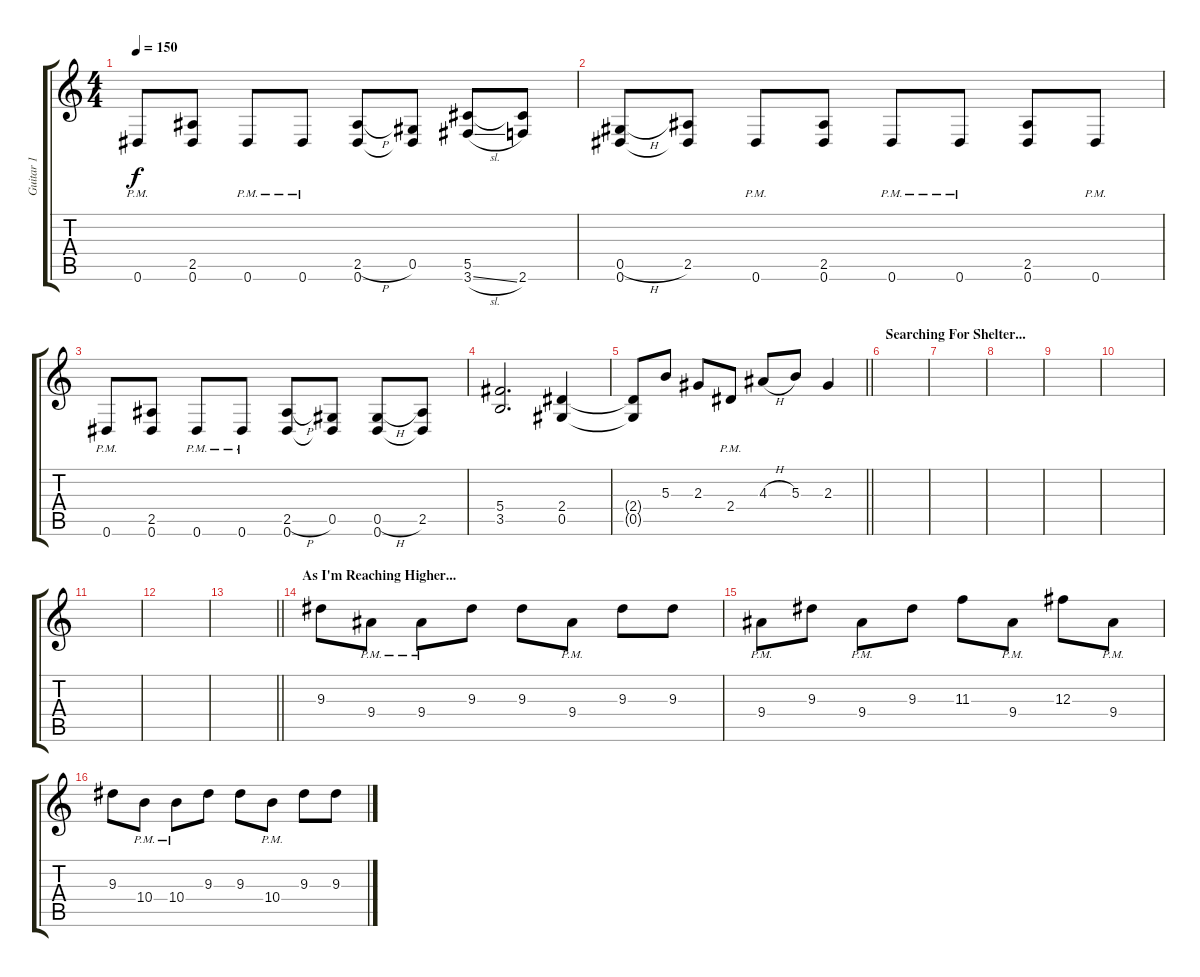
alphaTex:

\track ("Guitar 1" "Guitar 1") {instrument distortionguitar}
\staff {score tabs}
\tuning (Eb4 Bb3 Gb3 Db3 Ab2 Eb2) {hide}
\ts (4 4)
\tempo 150
\clef g2
\ks c
0.6{pm}.8{dy f} (2.5 0.6).8 0.6{pm}.8 0.6{pm}.8 (2.5{h} 0.6).8 (0.5 0.6{t}).8 (5.5 3.6{sl}).8 (5.5{t} 2.6).8 |
(0.5{h} 0.6).8 (2.5 0.6{t}).8 0.6{pm}.8 (2.5 0.6).8 0.6{pm}.8 0.6{pm}.8 (2.5 0.6).8 0.6{pm}.8 |
0.6{pm}.8 (2.5 0.6).8 0.6{pm}.8 0.6{pm}.8 (2.5{h} 0.6).8 (0.5 0.6{t}).8 (0.5{h} 0.6).8 (2.5 0.6{t}).8 |
(5.4 3.5).2{d} (2.4 0.5).4 |
\barLineRight lightlight
(2.4{t} 0.5{t}).8 5.3.8 2.3.8 2.4{pm}.8 4.3{h}.8 5.3.8 2.3.4 |
\section ("" "Searching For Shelter...")
|
|
|
|
|
|
|
\barLineRight lightlight
|
\section ("" "As I'm Reaching Higher...")
9.3.8{volume 9} 9.4{pm}.8 9.4{pm}.8 9.3.8 9.3.8 9.4{pm}.8 9.3.8 9.3.8 |
9.4{pm}.8 9.3.8 9.4{pm}.8 9.3.8 11.3.8 9.4{pm}.8 12.3.8 9.4{pm}.8 |
9.3.8 10.4{pm}.8 10.4{pm}.8 9.3.8 9.3.8 10.4{pm}.8 9.3.8 9.3.8
